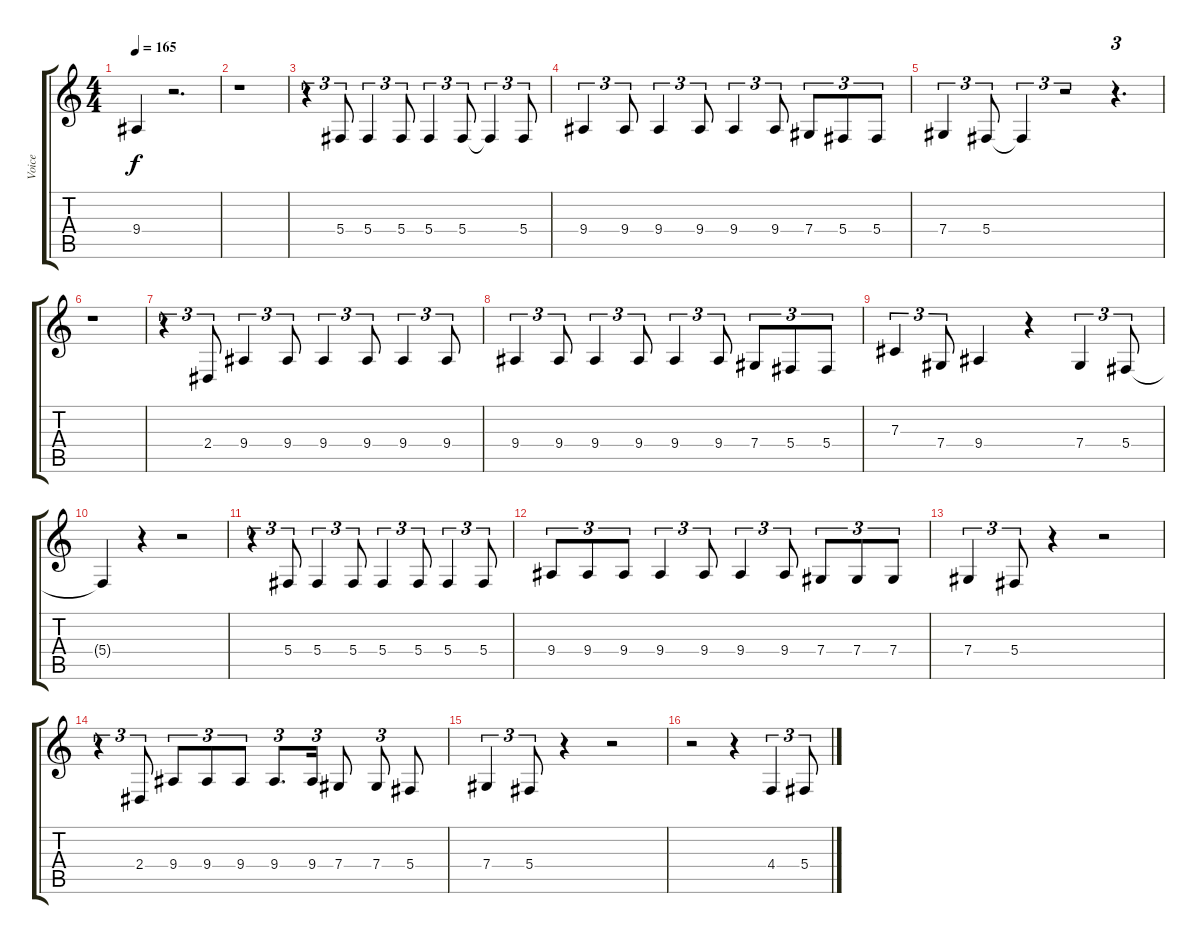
\track ("Voice" "Voice") {instrument electricpiano1}
\staff {score tabs}
\tuning (Eb4 Bb3 Gb3 Db3 Ab2 Eb2) {hide}
\ts (4 4)
\tempo 165
\clef g2
\ks c
9.4.4{dy f} r.2{d} |
r.1 |
r.4{tu (3 2)} 5.4.8{tu (3 2)} 5.4.4{tu (3 2)} 5.4.8{tu (3 2)} 5.4.4{tu (3 2)} 5.4.8{tu (3 2)} 5.4{t}.4{tu (3 2)} 5.4.8{tu (3 2)} |
9.4.4{tu (3 2)} 9.4.8{tu (3 2)} 9.4.4{tu (3 2)} 9.4.8{tu (3 2)} 9.4.4{tu (3 2)} 9.4.8{tu (3 2)} 7.4.8{tu (3 2)} 5.4.8{tu (3 2)} 5.4.8{tu (3 2)} |
7.4.4{tu (3 2)} 5.4.8{tu (3 2)} 5.4{t}.4{tu (3 2)} r.2{tu (3 2)} r.4{d tu (3 2)} |
r.1 |
r.4{tu (3 2)} 2.4.8{tu (3 2)} 9.4.4{tu (3 2)} 9.4.8{tu (3 2)} 9.4.4{tu (3 2)} 9.4.8{tu (3 2)} 9.4.4{tu (3 2)} 9.4.8{tu (3 2)} |
9.4.4{tu (3 2)} 9.4.8{tu (3 2)} 9.4.4{tu (3 2)} 9.4.8{tu (3 2)} 9.4.4{tu (3 2)} 9.4.8{tu (3 2)} 7.4.8{tu (3 2)} 5.4.8{tu (3 2)} 5.4.8{tu (3 2)} |
7.3.4{tu (3 2)} 7.4.8{tu (3 2)} 9.4.4 r.4 7.4.4{tu (3 2)} 5.4.8{tu (3 2)} |
5.4{t}.4 r.4 r.2 |
r.4{tu (3 2)} 5.4.8{tu (3 2)} 5.4.4{tu (3 2)} 5.4.8{tu (3 2)} 5.4.4{tu (3 2)} 5.4.8{tu (3 2)} 5.4.4{tu (3 2)} 5.4.8{tu (3 2)} |
9.4.8{tu (3 2)} 9.4.8{tu (3 2)} 9.4.8{tu (3 2)} 9.4.4{tu (3 2)} 9.4.8{tu (3 2)} 9.4.4{tu (3 2)} 9.4.8{tu (3 2)} 7.4.8{tu (3 2)} 7.4.8{tu (3 2)} 7.4.8{tu (3 2)} |
7.4.4{tu (3 2)} 5.4.8{tu (3 2)} r.4 r.2 |
r.4{tu (3 2)} 2.4.8{tu (3 2)} 9.4.8{tu (3 2)} 9.4.8{tu (3 2)} 9.4.8{tu (3 2)} 9.4.8{d tu (3 2)} 9.4.16{tu (3 2)} 7.4.8 7.4.8{tu (3 2)} 5.4.8 |
7.4.4{tu (3 2)} 5.4.8{tu (3 2)} r.4 r.2 |
r.2 r.4 4.4.4{tu (3 2)} 5.4.8{tu (3 2)}
